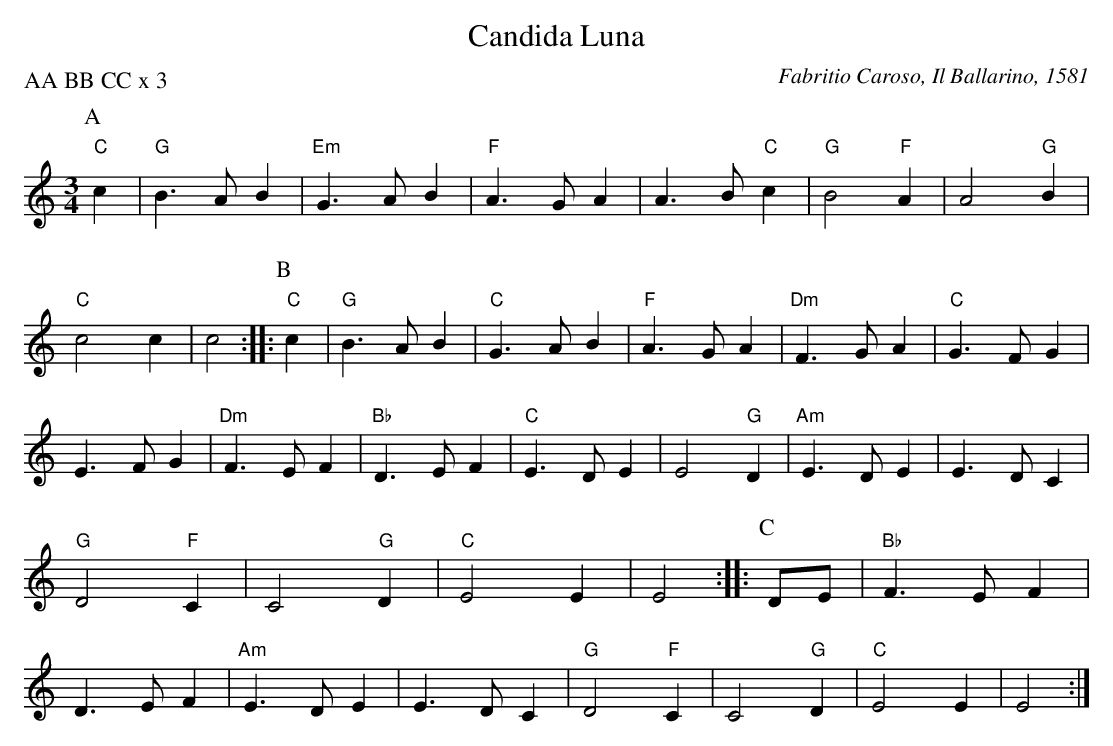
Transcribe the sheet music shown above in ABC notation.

X:1
T:Candida Luna
C:Fabritio Caroso, Il Ballarino, 1581
P:AA BB CC x 3
M:3/4
L:1/8
K:C major
P:A
"C"c2 | "G"B3AB2 | "Em"G3AB2 | "F"A3GA2 | A3B"C"c2 | "G"B4"F"A2 | A4"G"B2 |
"C"c4c2 | c4 ::
P:B
"C"c2 | "G"B3AB2 | "C"G3AB2 | "F"A3GA2 | "Dm"F3GA2 |
"C"G3FG2 | E3FG2 | "Dm"F3EF2 | "Bb"D3EF2 | "C"E3DE2 | E4"G"D2 |
"Am"E3DE2 | E3DC2 | "G"D4"F"C2 | C4"G"D2 | "C"E4E2 | E4 ::
P:C
DE |
"Bb"F3EF2 | D3EF2 | "Am"E3DE2 | E3DC2 | "G"D4"F"C2 | C4"G"D2 |
"C"E4E2 | E4 :|
